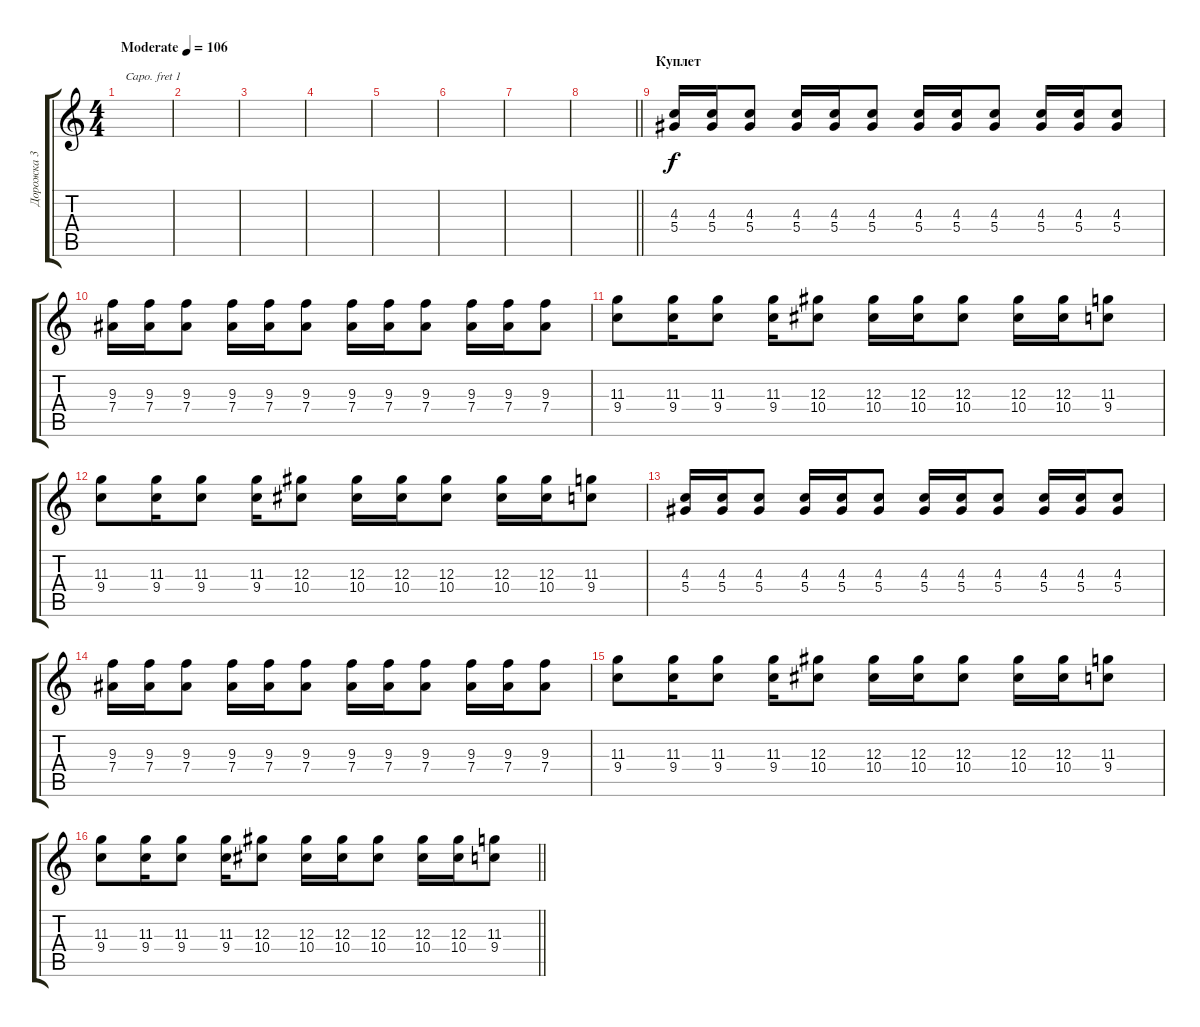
\track ("Дорожка 3" "Дорожка 3") {instrument distortionguitar}
\staff {score tabs}
\capo 1
\tuning (E4 B3 G3 D3 A2 E2) {hide}
\ts (4 4)
\tempo (106 "Moderate")
\clef g2
\ks c
|
|
|
|
|
|
|
\barLineRight lightlight
|
\section ("" "Куплет")
(4.3 5.4).16 (4.3 5.4).16 (4.3 5.4).8 (4.3 5.4).16 (4.3 5.4).16 (4.3 5.4).8 (4.3 5.4).16 (4.3 5.4).16 (4.3 5.4).8 (4.3 5.4).16 (4.3 5.4).16 (4.3 5.4).8 |
(9.3 7.4).16 (9.3 7.4).16 (9.3 7.4).8 (9.3 7.4).16 (9.3 7.4).16 (9.3 7.4).8 (9.3 7.4).16 (9.3 7.4).16 (9.3 7.4).8 (9.3 7.4).16 (9.3 7.4).16 (9.3 7.4).8 |
(11.3 9.4).8 (11.3 9.4).16 (11.3 9.4).8 (11.3 9.4).16 (12.3 10.4).8 (12.3 10.4).16 (12.3 10.4).16 (12.3 10.4).8 (12.3 10.4).16 (12.3 10.4).16 (11.3 9.4).8 |
(11.3 9.4).8 (11.3 9.4).16 (11.3 9.4).8 (11.3 9.4).16 (12.3 10.4).8 (12.3 10.4).16 (12.3 10.4).16 (12.3 10.4).8 (12.3 10.4).16 (12.3 10.4).16 (11.3 9.4).8 |
(4.3 5.4).16 (4.3 5.4).16 (4.3 5.4).8 (4.3 5.4).16 (4.3 5.4).16 (4.3 5.4).8 (4.3 5.4).16 (4.3 5.4).16 (4.3 5.4).8 (4.3 5.4).16 (4.3 5.4).16 (4.3 5.4).8 |
(9.3 7.4).16 (9.3 7.4).16 (9.3 7.4).8 (9.3 7.4).16 (9.3 7.4).16 (9.3 7.4).8 (9.3 7.4).16 (9.3 7.4).16 (9.3 7.4).8 (9.3 7.4).16 (9.3 7.4).16 (9.3 7.4).8 |
(11.3 9.4).8 (11.3 9.4).16 (11.3 9.4).8 (11.3 9.4).16 (12.3 10.4).8 (12.3 10.4).16 (12.3 10.4).16 (12.3 10.4).8 (12.3 10.4).16 (12.3 10.4).16 (11.3 9.4).8 |
\barLineRight lightlight
(11.3 9.4).8 (11.3 9.4).16 (11.3 9.4).8 (11.3 9.4).16 (12.3 10.4).8 (12.3 10.4).16 (12.3 10.4).16 (12.3 10.4).8 (12.3 10.4).16 (12.3 10.4).16 (11.3 9.4).8
